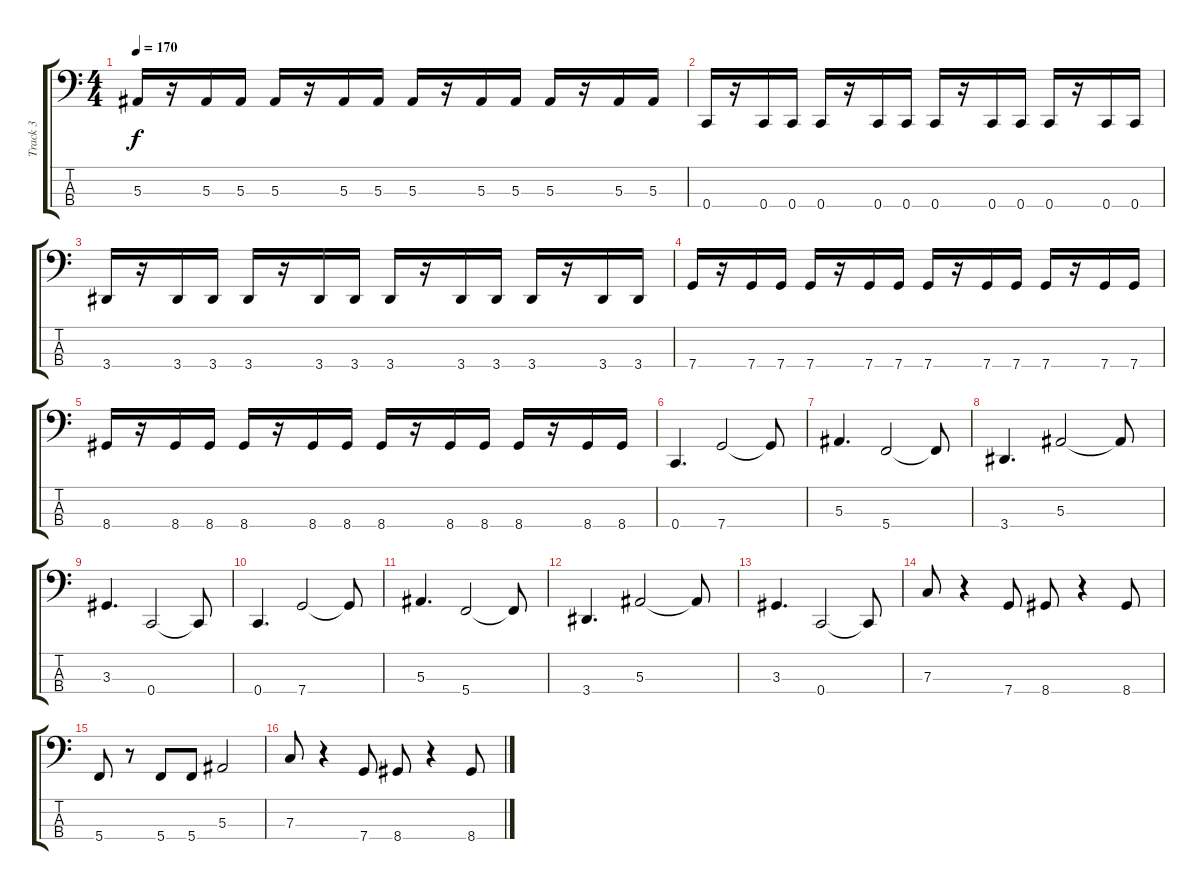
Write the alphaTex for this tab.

\track ("Track 3" "Track 3") {instrument electricbasspick}
\staff {score tabs}
\tuning (Eb2 Bb1 F1 C1) {hide}
\ts (4 4)
\tempo 170
\clef f4
\ks c
5.3.16{dy f} r.16 5.3.16 5.3.16 5.3.16 r.16 5.3.16 5.3.16 5.3.16 r.16 5.3.16 5.3.16 5.3.16 r.16 5.3.16 5.3.16 |
0.4.16 r.16 0.4.16 0.4.16 0.4.16 r.16 0.4.16 0.4.16 0.4.16 r.16 0.4.16 0.4.16 0.4.16 r.16 0.4.16 0.4.16 |
3.4.16 r.16 3.4.16 3.4.16 3.4.16 r.16 3.4.16 3.4.16 3.4.16 r.16 3.4.16 3.4.16 3.4.16 r.16 3.4.16 3.4.16 |
7.4.16 r.16 7.4.16 7.4.16 7.4.16 r.16 7.4.16 7.4.16 7.4.16 r.16 7.4.16 7.4.16 7.4.16 r.16 7.4.16 7.4.16 |
8.4.16 r.16 8.4.16 8.4.16 8.4.16 r.16 8.4.16 8.4.16 8.4.16 r.16 8.4.16 8.4.16 8.4.16 r.16 8.4.16 8.4.16 |
0.4.4{d} 7.4.2 7.4{t}.8 |
5.3.4{d} 5.4.2 5.4{t}.8 |
3.4.4{d} 5.3.2 5.3{t}.8 |
3.3.4{d} 0.4.2 0.4{t}.8 |
0.4.4{d} 7.4.2 7.4{t}.8 |
5.3.4{d} 5.4.2 5.4{t}.8 |
3.4.4{d} 5.3.2 5.3{t}.8 |
3.3.4{d} 0.4.2 0.4{t}.8 |
7.3.8 r.4 7.4.8 8.4.8 r.4 8.4.8 |
5.4.8 r.8 5.4.8 5.4.8 5.3.2 |
7.3.8 r.4 7.4.8 8.4.8 r.4 8.4.8
